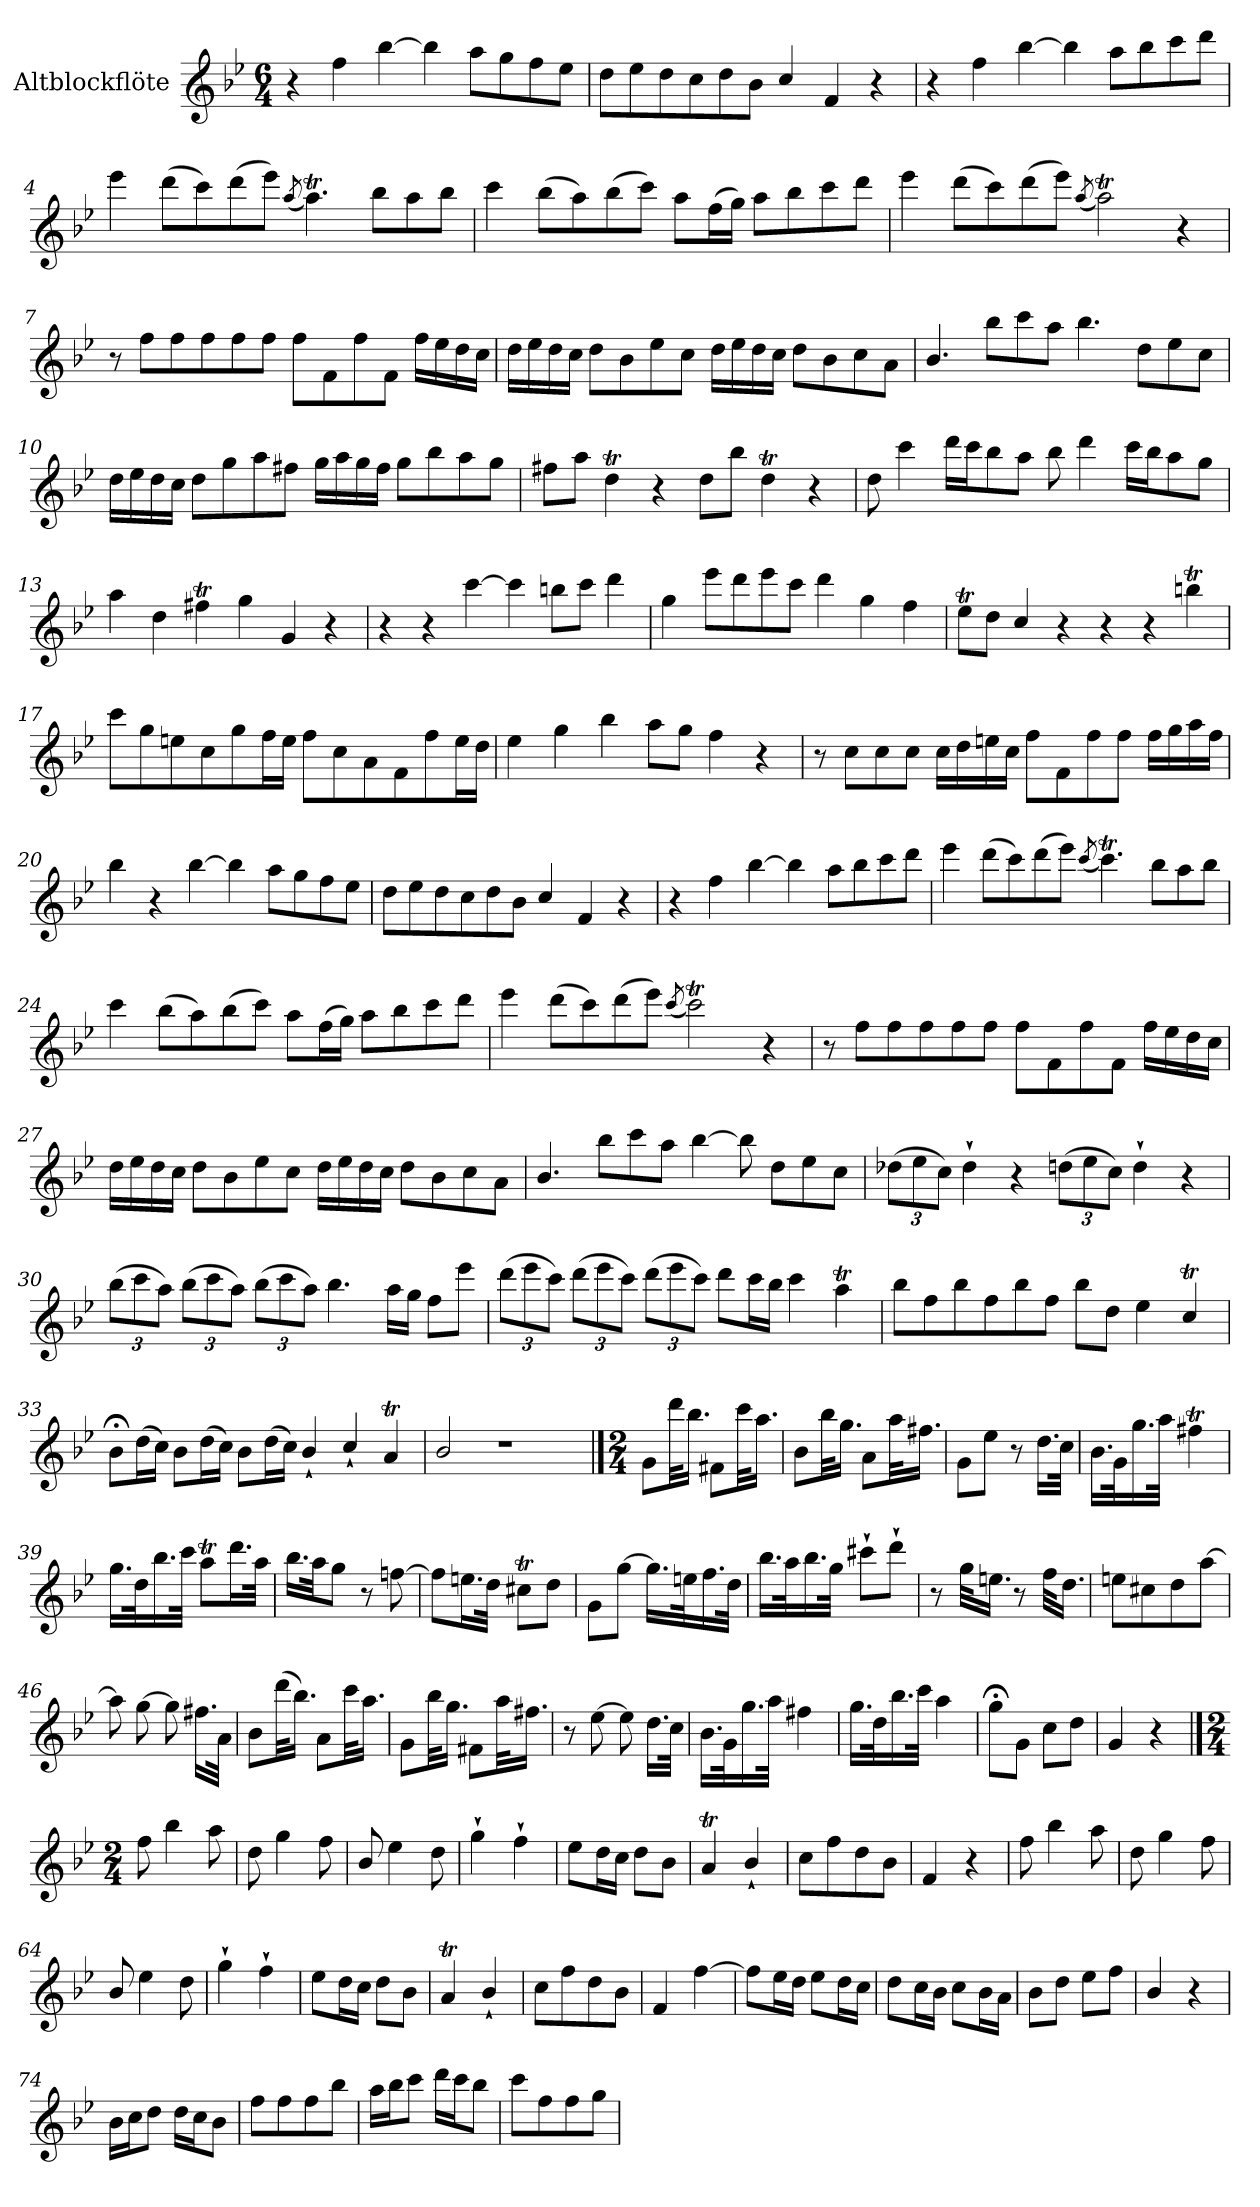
**kern
*part1
*staff1
*I"Altblockflöte
*I'A.bfl.
*clefG2
*k[b-e-]
*M6/4
*MM160
=1
4r
4ff\
[4bb-\
4bb-\]
8aa\L
8gg\
8ff\
8ee-\J
=2
8dd\L
8ee-\
8dd\
8cc\
8dd\
8b-\J
4cc/
4f/
4r
=3
4r
4ff\
[4bb-\
4bb-\]
8aa\L
8bb-\
8ccc\
8ddd\J
=4
4eee-\
(8ddd\L
8ccc\)
(8ddd\
8eee-\J)
(8qaa/
4.aat\)
8bb-\L
8aa\
8bb-\J
!!LO:LB:g=z
=5
4ccc\
(8bb-\L
8aa\)
(8bb-\
8ccc\J)
8aa\L
(16ff\L
16gg\JJ)
8aa\L
8bb-\
8ccc\
8ddd\J
=6
4eee-\
(8ddd\L
8ccc\)
(8ddd\
8eee-\J)
(8qaa/
2aat\)
4r
=7
8r
8ff\L
8ff\
8ff\
8ff\
8ff\J
8ff\L
8f\
8ff\
8f\J
16ff\LL
16ee-\
16dd\
16cc\JJ
!!LO:LB:g=z
=8
16dd\LL
16ee-\
16dd\
16cc\JJ
8dd\L
8b-\
8ee-\
8cc\J
16dd\LL
16ee-\
16dd\
16cc\JJ
8dd\L
8b-\
8cc\
8a\J
=9
4.b-/
8bb-\L
8ccc\
8aa\J
4.bb-\
8dd\L
8ee-\
8cc\J
=10
16dd\LL
16ee-\
16dd\
16cc\JJ
8dd\L
8gg\
8aa\
8ff#X\J
16gg\LL
16aa\
16gg\
16ff#\JJ
8gg\L
8bb-\
8aa\
8gg\J
!!LO:LB:g=z
=11
8ff#X\L
8aa\J
4ddt\
4r
8dd\L
8bb-\J
4ddt\
4r
=12
8dd\
4ccc\
16ddd\LL
16ccc\J
8bb-\
8aa\J
8bb-\
4ddd\
16ccc\LL
16bb-\J
8aa\
8gg\J
=13
4aa\
4dd\
4ff#Xt\
4gg\
4g/
4r
=14
4r
4r
[4ccc\
4ccc\]
8bbn\L
8ccc\J
4ddd\
!!LO:LB:g=z
=15
4gg\
8eee-\L
8ddd\
8eee-\
8ccc\J
4ddd\
4gg\
4ff\
=16
8ee-T\L
8dd\J
4cc/
4r
4r
4r
4bbnt\
=17
8ccc\L
8gg\
8een\
8cc\
8gg\
16ff\L
16ee\JJ
8ff\L
8cc\
8a\
8f\
8ff\
16ee\L
16dd\JJ
=18
4ee-\
4gg\
4bb-\
8aa\L
8gg\J
4ff\
4r
!!LO:LB:g=z
=19
8r
8cc\L
8cc\
8cc\J
16cc\LL
16dd\
16een\
16cc\JJ
8ff\L
8f\
8ff\
8ff\J
16ff\LL
16gg\
16aa\
16ff\JJ
=20
4bb-\
4r
[4bb-\
4bb-\]
8aa\L
8gg\
8ff\
8ee-\J
=21
8dd\L
8ee-\
8dd\
8cc\
8dd\
8b-\J
4cc/
4f/
4r
=22
4r
4ff\
[4bb-\
4bb-\]
8aa\L
8bb-\
8ccc\
8ddd\J
!!LO:LB:g=z
=23
4eee-\
(8ddd\L
8ccc\)
(8ddd\
8eee-\J)
(8qccc/
4.cccT\)
8bb-\L
8aa\
8bb-\J
=24
4ccc\
(8bb-\L
8aa\)
(8bb-\
8ccc\J)
8aa\L
(16ff\L
16gg\JJ)
8aa\L
8bb-\
8ccc\
8ddd\J
=25
4eee-\
(8ddd\L
8ccc\)
(8ddd\
8eee-\J)
(8qccc/
2cccT\)
4r
!!LO:LB:g=z
=26
8r
8ff\L
8ff\
8ff\
8ff\
8ff\J
8ff\L
8f\
8ff\
8f\J
16ff\LL
16ee-\
16dd\
16cc\JJ
=27
16dd\LL
16ee-\
16dd\
16cc\JJ
8dd\L
8b-\
8ee-\
8cc\J
16dd\LL
16ee-\
16dd\
16cc\JJ
8dd\L
8b-\
8cc\
8a\J
=28
4.b-/
8bb-\L
8ccc\
8aa\J
[4bb-\
8bb-\]
8dd\L
8ee-\
8cc\J
!!LO:LB:g=z
=29
*Xbrackettup
(12dd-X\L
12ee-\
12cc\J)
4dd-`\
4r
(12ddn\L
12ee-\
12cc\J)
4dd`\
4r
=30
(12bb-\L
12ccc\
12aa\J)
(12bb-\L
12ccc\
12aa\J)
(12bb-\L
12ccc\
12aa\J)
4.bb-\
16aa\LL
16gg\JJ
8ff\L
8eee-\J
!!LO:PB:g=z
=31
(12ddd\L
12eee-\
12ccc\J)
(12ddd\L
12eee-\
12ccc\J)
(12ddd\L
12eee-\
12ccc\J)
8ddd\L
16ccc\L
16bb-\JJ
4ccc\
4aat\
=32
8bb-\L
8ff\
8bb-\
8ff\
8bb-\
8ff\J
8bb-\L
8dd\J
4ee-\
4ccT/
=33
8b-;<\L
(16dd\L
16cc\JJ)
8b-\L
(16dd\L
16cc\JJ)
8b-\L
(16dd\L
16cc\JJ)
4b-`/
4cc`/
4at/
=34
2b-/
1r
!!LO:LB:g=z
==35
*M2/4
*MM80
8g\L
32ddd\KL
16.bb-\JJ
8f#X\L
32ccc\KL
16.aa\JJ
=36
8b-\L
32bb-\KL
16.gg\JJ
8a\L
32aa\KL
16.ff#X\JJ
=37
8g\L
8ee-\J
8r
16.dd\LL
32cc\JJk
=38
16.b-\LL
32g\K
16.gg\
32aa\JJk
4ff#Xt\
=39
16.gg\LL
32dd\K
16.bb-\
32ccc\JJk
8aat\L
16.ddd\L
32aa\JJk
!!LO:LB:g=z
=40
16.bb-\LL
32aa\JK
8gg\J
8r
[8ffn\
=41
8ff\L]
16.een\L
32dd\JJk
8cc#Xt\L
8dd\J
=42
8g\L
[8gg\J
16.gg\LL]
32een\K
16.ff\
32dd\JJk
=43
16.bb-\LL
32aa\K
16.bb-\
32gg\JJk
8ccc#X`\L
8ddd`\J
=44
8r
32gg\KLL
16.een\JJ
8r
32ff\KLL
16.dd\JJ
!!LO:LB:g=z
=45
8een\L
8cc#X\
8dd\
[8aa\J
=46
8aa\]
[8gg\
8gg\]
16.ff#X\LL
32a\JJk
=47
8b-\L
(32ddd\KL
16.bb-\JJ)
8a\L
32ccc\KL
16.aa\JJ
=48
8g\L
32bb-\KL
16.gg\JJ
8f#X\L
32aa\KL
16.ff#X\JJ
=49
8r
[8ee-\
8ee-\]
16.dd\LL
32cc\JJk
=50
16.b-\LL
32g\K
16.gg\
32aa\JJk
4ff#X\
!!LO:LB:g=z
=51
16.gg\LL
32dd\K
16.bb-\
32ccc\JJk
4aa\
=52
8gg;<\L
8g\J
8cc\L
8dd\J
=53
4g/
4r
!!LO:LB:g=z
==54
*M2/4
*MM120
8ff\
4bb-\
8aa\
=55
8dd\
4gg\
8ff\
=56
8b-/
4ee-\
8dd\
=57
4gg`\
4ff`\
=58
8ee-\L
16dd\L
16cc\JJ
8dd\L
8b-\J
=59
4at/
4b-`/
=60
8cc\L
8ff\
8dd\
8b-\J
=61
4f/
4r
=62
8ff\
4bb-\
8aa\
=63
8dd\
4gg\
8ff\
!!LO:LB:g=z
=64
8b-/
4ee-\
8dd\
=65
4gg`\
4ff`\
=66
8ee-\L
16dd\L
16cc\JJ
8dd\L
8b-\J
=67
4at/
4b-`/
=68
8cc\L
8ff\
8dd\
8b-\J
=69
4f/
[4ff\
=70
8ff\L]
16ee-\L
16dd\JJ
8ee-\L
16dd\L
16cc\JJ
=71
8dd\L
16cc\L
16b-\JJ
8cc\L
16b-\L
16a\JJ
=72
8b-\L
8dd\J
8ee-\L
8ff\J
!!LO:LB:g=z
=73
4b-/
4r
=74
16b-\LL
16cc\J
8dd\J
16dd\LL
16cc\J
8b-\J
=75
8ff\L
8ff\
8ff\
8bb-\J
=76
16aa\LL
16bb-\J
8ccc\J
16ddd\LL
16ccc\J
8bb-\J
=77
8ccc\L
8ff\
8ff\
8gg\J
=
*-
